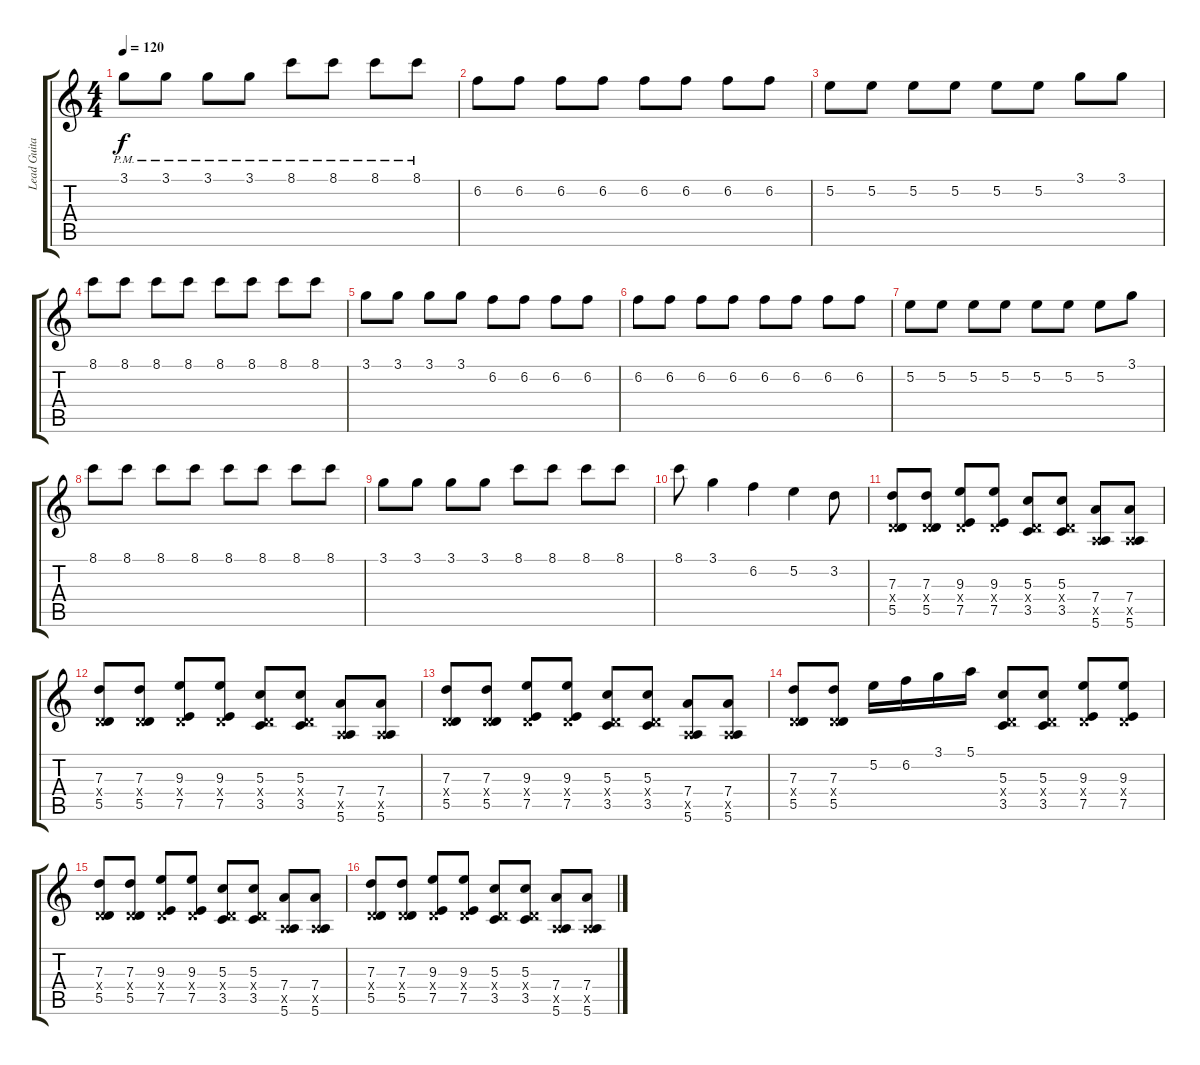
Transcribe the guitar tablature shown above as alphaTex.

\track ("Lead Guitar" "Lead Guita") {instrument distortionguitar}
\staff {score tabs}
\tuning (E4 B3 G3 D3 A2 E2) {hide}
\ts (4 4)
\tempo 120
\clef g2
\ks c
3.1{pm}.8{dy f} 3.1{pm}.8 3.1{pm}.8 3.1{pm}.8 8.1{pm}.8 8.1{pm}.8 8.1{pm}.8 8.1{pm}.8 |
6.2.8 6.2.8 6.2.8 6.2.8 6.2.8 6.2.8 6.2.8 6.2.8 |
5.2.8 5.2.8 5.2.8 5.2.8 5.2.8 5.2.8 3.1.8 3.1.8 |
8.1.8 8.1.8 8.1.8 8.1.8 8.1.8 8.1.8 8.1.8 8.1.8 |
3.1.8 3.1.8 3.1.8 3.1.8 6.2.8 6.2.8 6.2.8 6.2.8 |
6.2.8 6.2.8 6.2.8 6.2.8 6.2.8 6.2.8 6.2.8 6.2.8 |
5.2.8 5.2.8 5.2.8 5.2.8 5.2.8 5.2.8 5.2.8 3.1.8 |
8.1.8 8.1.8 8.1.8 8.1.8 8.1.8 8.1.8 8.1.8 8.1.8 |
3.1.8 3.1.8 3.1.8 3.1.8 8.1.8 8.1.8 8.1.8 8.1.8 |
8.1.8 3.1.4 6.2.4 5.2.4 3.2.8 |
(7.3 0.4{x} 5.5).8 (7.3 0.4{x} 5.5).8 (9.3 0.4{x} 7.5).8 (9.3 0.4{x} 7.5).8 (5.3 0.4{x} 3.5).8 (5.3 0.4{x} 3.5).8 (7.4 0.5{x} 5.6).8 (7.4 0.5{x} 5.6).8 |
(7.3 0.4{x} 5.5).8 (7.3 0.4{x} 5.5).8 (9.3 0.4{x} 7.5).8 (9.3 0.4{x} 7.5).8 (5.3 0.4{x} 3.5).8 (5.3 0.4{x} 3.5).8 (7.4 0.5{x} 5.6).8 (7.4 0.5{x} 5.6).8 |
(7.3 0.4{x} 5.5).8 (7.3 0.4{x} 5.5).8 (9.3 0.4{x} 7.5).8 (9.3 0.4{x} 7.5).8 (5.3 0.4{x} 3.5).8 (5.3 0.4{x} 3.5).8 (7.4 0.5{x} 5.6).8 (7.4 0.5{x} 5.6).8 |
(7.3 0.4{x} 5.5).8 (7.3 0.4{x} 5.5).8 5.2.16 6.2.16 3.1.16 5.1.16 (5.3 0.4{x} 3.5).8 (5.3 0.4{x} 3.5).8 (9.3 0.4{x} 7.5).8 (9.3 0.4{x} 7.5).8 |
(7.3 0.4{x} 5.5).8 (7.3 0.4{x} 5.5).8 (9.3 0.4{x} 7.5).8 (9.3 0.4{x} 7.5).8 (5.3 0.4{x} 3.5).8 (5.3 0.4{x} 3.5).8 (7.4 0.5{x} 5.6).8 (7.4 0.5{x} 5.6).8 |
(7.3 0.4{x} 5.5).8 (7.3 0.4{x} 5.5).8 (9.3 0.4{x} 7.5).8 (9.3 0.4{x} 7.5).8 (5.3 0.4{x} 3.5).8 (5.3 0.4{x} 3.5).8 (7.4 0.5{x} 5.6).8 (7.4 0.5{x} 5.6).8
